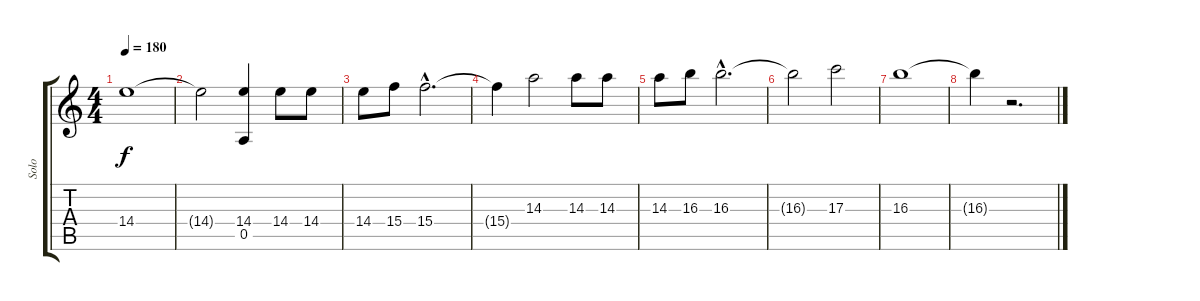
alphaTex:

\track ("Solo" "Solo") {instrument overdrivenguitar}
\staff {score tabs}
\tuning (E4 B3 G3 D3 A2 E2) {hide}
\ts (4 4)
\tempo 180
\clef g2
\ks c
14.4.1{dy f volume 13} |
14.4{t}.2 (14.4 0.5).4 14.4.8 14.4.8 |
14.4.8 15.4.8 15.4{hac}.2{d} |
15.4{t}.4 14.3.2 14.3.8 14.3.8 |
14.3.8 16.3.8 16.3{hac}.2{d} |
16.3{t}.2 17.3.2 |
16.3.1 |
16.3{t}.4{volume 0} r.2{d}
